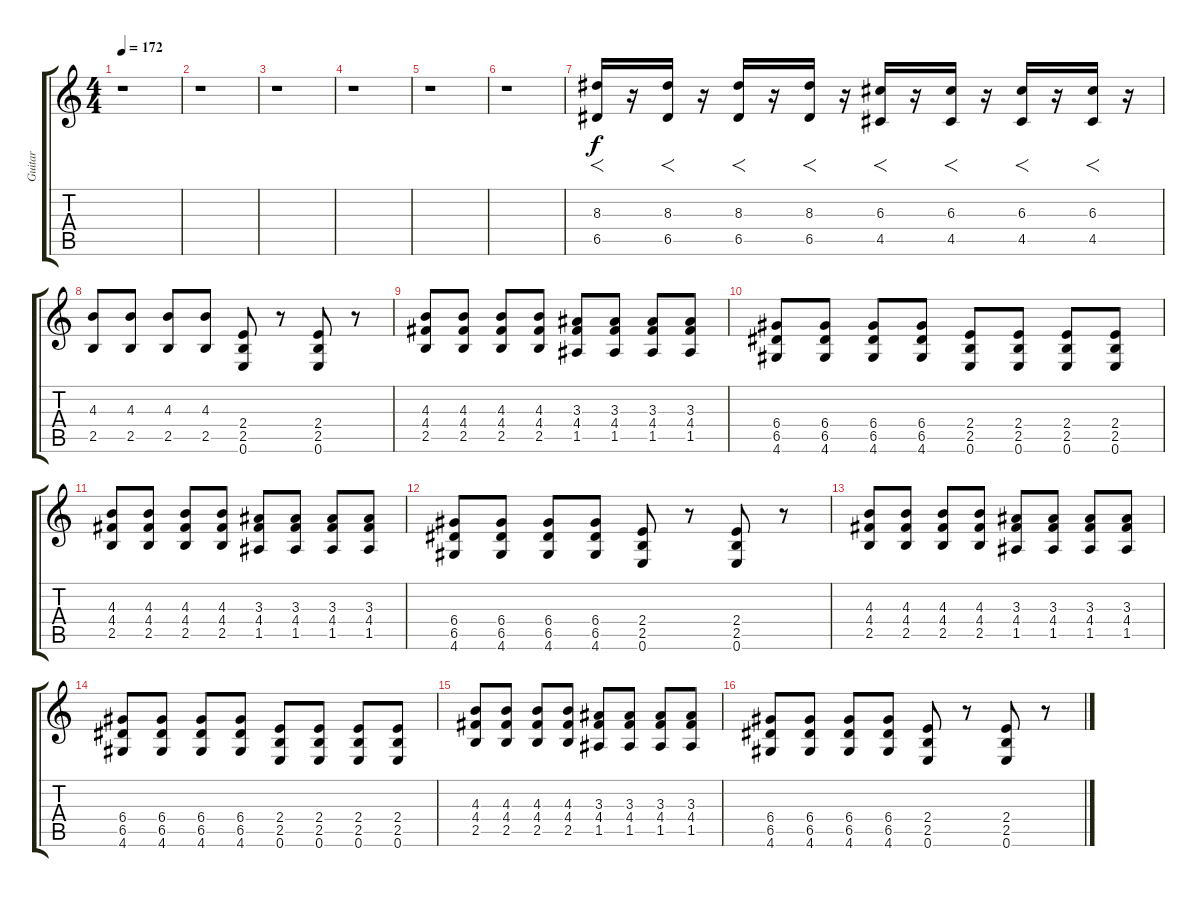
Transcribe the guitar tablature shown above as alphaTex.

\track ("Guitar" "Guitar") {instrument distortionguitar}
\staff {score tabs}
\tuning (E4 B3 G3 D3 A2 E2) {hide}
\ts (4 4)
\tempo 172
\clef g2
\ks c
r.1{dy f instrument distortionguitar} |
r.1 |
r.1 |
r.1 |
r.1 |
r.1 |
(8.3 6.5).16{f} r.16 (8.3 6.5).16{f} r.16 (8.3 6.5).16{f} r.16 (8.3 6.5).16{f} r.16 (6.3 4.5).16{f} r.16 (6.3 4.5).16{f} r.16 (6.3 4.5).16{f} r.16 (6.3 4.5).16{f} r.16 |
(4.3 2.5).8 (4.3 2.5).8 (4.3 2.5).8 (4.3 2.5).8 (2.4 2.5 0.6).8 r.8 (2.4 2.5 0.6).8 r.8 |
(4.3 4.4 2.5).8 (4.3 4.4 2.5).8 (4.3 4.4 2.5).8 (4.3 4.4 2.5).8 (3.3 4.4 1.5).8 (3.3 4.4 1.5).8 (3.3 4.4 1.5).8 (3.3 4.4 1.5).8 |
(6.4 6.5 4.6).8 (6.4 6.5 4.6).8 (6.4 6.5 4.6).8 (6.4 6.5 4.6).8 (2.4 2.5 0.6).8 (2.4 2.5 0.6).8 (2.4 2.5 0.6).8 (2.4 2.5 0.6).8 |
(4.3 4.4 2.5).8 (4.3 4.4 2.5).8 (4.3 4.4 2.5).8 (4.3 4.4 2.5).8 (3.3 4.4 1.5).8 (3.3 4.4 1.5).8 (3.3 4.4 1.5).8 (3.3 4.4 1.5).8 |
(6.4 6.5 4.6).8 (6.4 6.5 4.6).8 (6.4 6.5 4.6).8 (6.4 6.5 4.6).8 (2.4 2.5 0.6).8 r.8 (2.4 2.5 0.6).8 r.8 |
(4.3 4.4 2.5).8 (4.3 4.4 2.5).8 (4.3 4.4 2.5).8 (4.3 4.4 2.5).8 (3.3 4.4 1.5).8 (3.3 4.4 1.5).8 (3.3 4.4 1.5).8 (3.3 4.4 1.5).8 |
(6.4 6.5 4.6).8 (6.4 6.5 4.6).8 (6.4 6.5 4.6).8 (6.4 6.5 4.6).8 (2.4 2.5 0.6).8 (2.4 2.5 0.6).8 (2.4 2.5 0.6).8 (2.4 2.5 0.6).8 |
(4.3 4.4 2.5).8 (4.3 4.4 2.5).8 (4.3 4.4 2.5).8 (4.3 4.4 2.5).8 (3.3 4.4 1.5).8 (3.3 4.4 1.5).8 (3.3 4.4 1.5).8 (3.3 4.4 1.5).8 |
(6.4 6.5 4.6).8 (6.4 6.5 4.6).8 (6.4 6.5 4.6).8 (6.4 6.5 4.6).8 (2.4 2.5 0.6).8 r.8 (2.4 2.5 0.6).8 r.8
